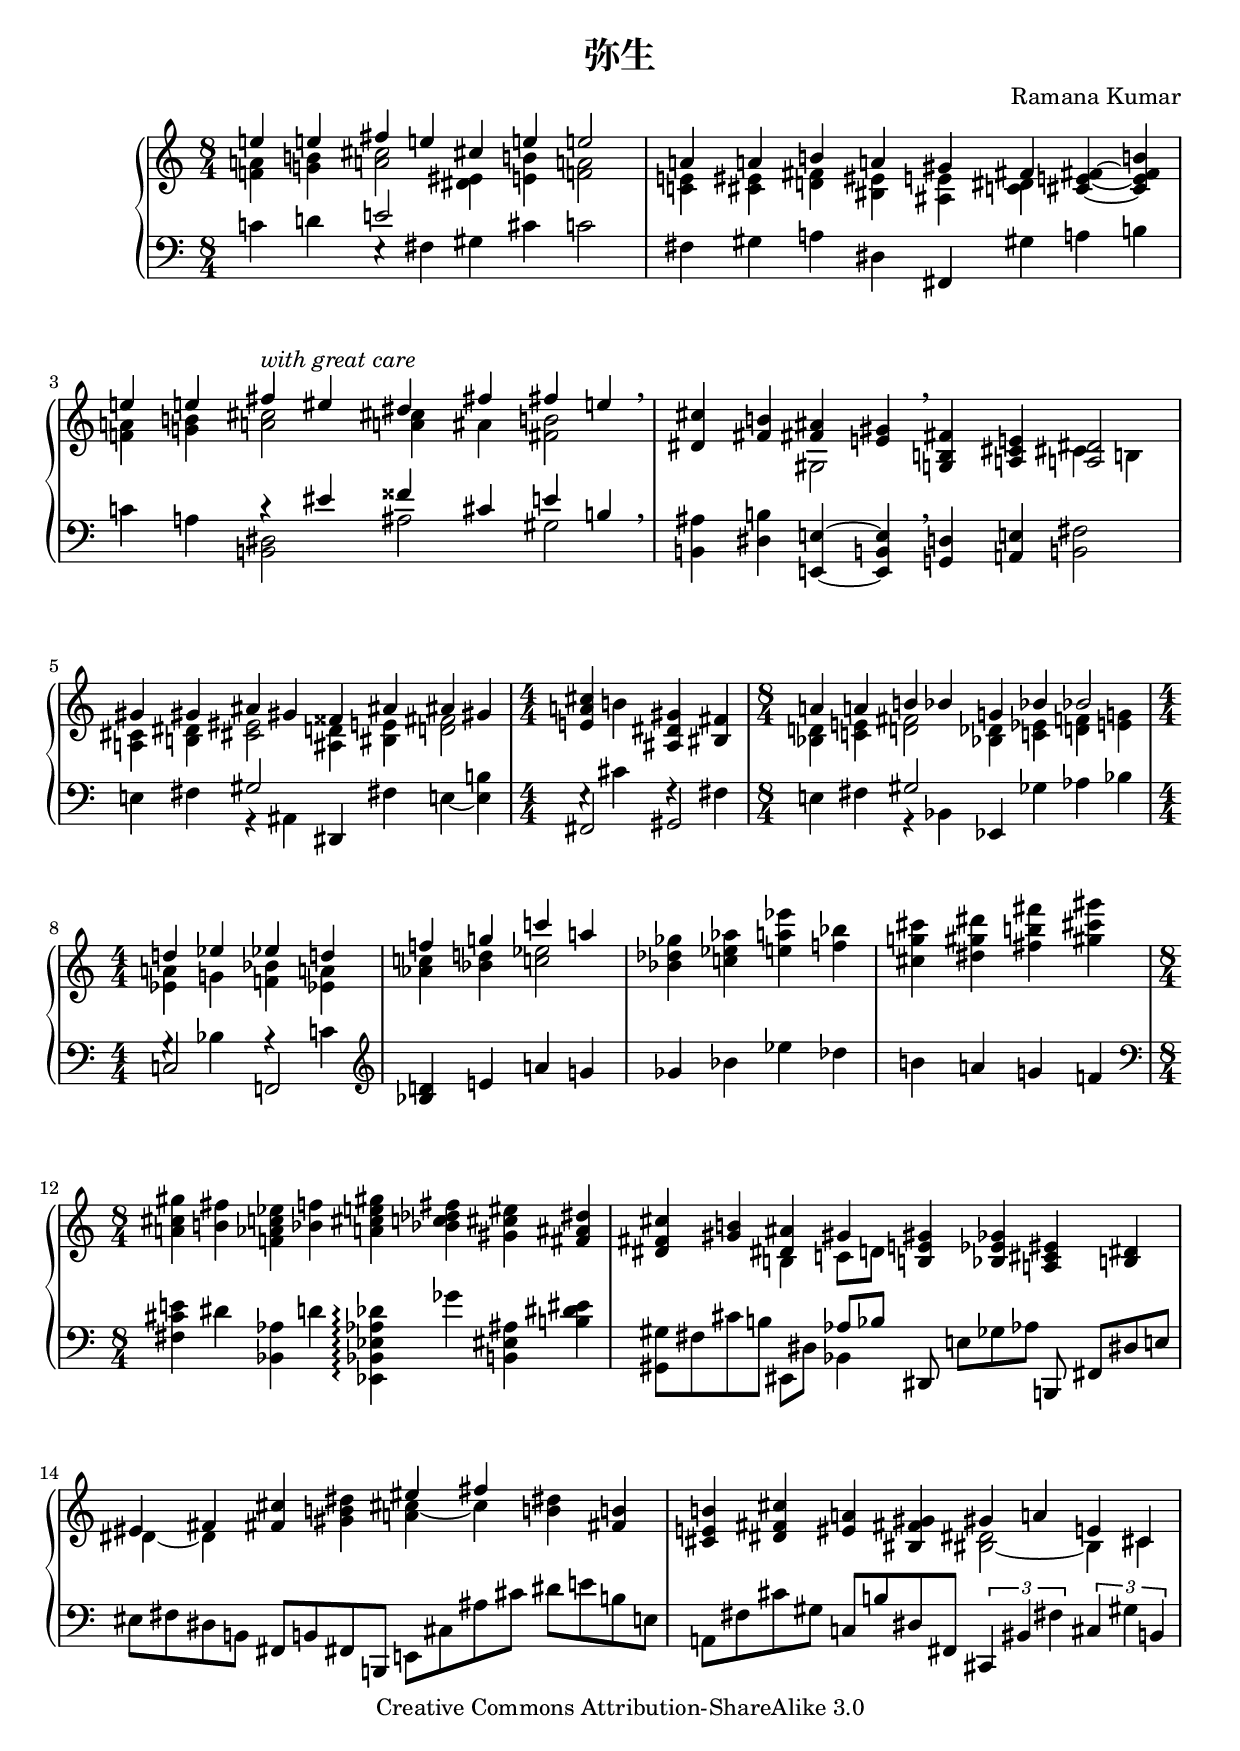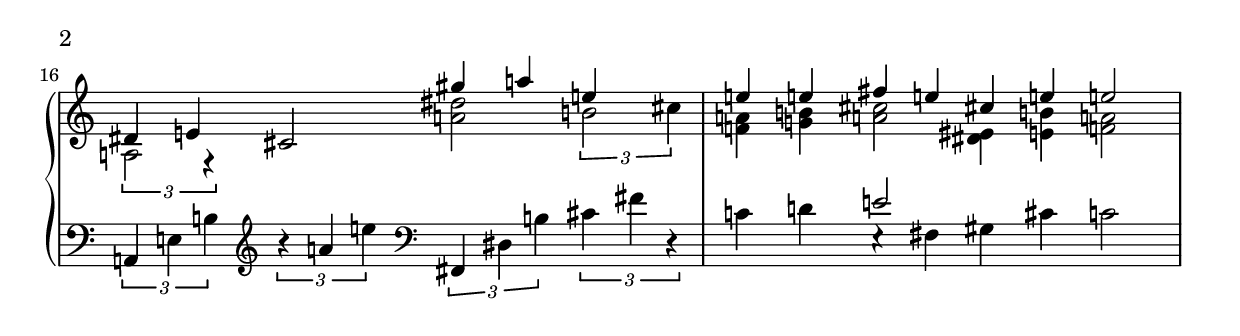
\version "2.15.39"

\header {
  title = "弥生"
  composer = "Ramana Kumar"
  date = "2012"
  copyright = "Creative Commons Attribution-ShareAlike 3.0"
}

#(ly:set-option 'point-and-click #f)

\score {
  \new PianoStaff <<
    \new Staff {
      \accidentalStyle #'PianoStaff "dodecaphonic"
      \override PianoStaff.TimeSignature #'style = #'numbered
      \clef treble
      \time 8/4
        << {e''4 e'' fis'' e'' cis'' e'' e''2}
        \\ {<f' a'>4 <g' b'> <a' cis''>2 <dis' eis'>4  <e' b'> <f' a'>2} >>
      | << {a'4 a' b' a' gis' fis'}
        \\ {<c' e'>4 <cis' eis'> <d' fis'> <bis eis'> <ais e'> <c' dis'> } >>
        <cis' e' fis'>4 ~ <cis' e' fis' b'>
      | << {e''4 e'' fis'' -\markup{\italic "with great care"} eis''
            dis'' fis'' fis'' e''}
        \\ {<f' a'>4 <g' b'> <a' cis''>2
            <a' cis''>4 ais' <fis' b'>2} >> \breathe
      | <dis' cis''>4 <fis' b'>
        << {<fis' ais'>4 <e' gis'>} \\ gis2 >> \breathe
        <g b fis'>4 <a cis' e'> << <a dis'>2 \\ {cis'4 b} >>
      | << {gis'4 gis' ais' gis' fisis' ais' ais' gis'}
        \\ { <a cis'>4 <b dis'> <cis' eis'>2 <ais d'>4 <bis e'> <d' fis'>2 }>>
      | \time 4/4
        <e' a' cis''>4 b' <ais dis' gis'> <bis fis'>
      | \time 8/4
        << {a'4 a' b' bes' g' bes' bes'2}
        \\ { <bes d'>4 <c' e'> <d' fis'>2
             <bes des'>4 <c' ees'> <d' f'> <e' g'>} >>
      | \time 4/4
        << {d''4 ees'' ees'' d''}
        \\ {<ees' a'>4 g' <f' bes'> <ees' a'>} >>
      | << {f''4 g'' c''' a''}
        \\ {<aes' c''>4 <bes' d''> <c'' ees''>2} >>
      | <bes' des'' ges''>4 <c'' ees'' aes''> <e'' a'' ees'''> <f'' bes''>
      | <cis'' g'' cis'''> <dis'' gis'' dis'''>
        <fis'' b'' fis'''> <gis'' cis''' gis'''>
      | \time 8/4
        <a' cis'' gis''> <b' fis''> <f' aes' c'' ees''> <bes' f''>
        <a' cis'' e'' gis''> <bes' c'' des'' fis''>
        <gis' cis'' eis''> <fis' ais' dis''>
      | <dis' fis' cis''> <gis' b'> << { <dis' ais'>  gis' } \\ { b c'8 d' } >>
        <b e' gis'>4 <bes ees' ges'> <a cis' eis'> <b dis'>
      | << { eis' fis' } \\ { dis' ~ dis' } >> <fis' cis''>
        <gis' b' dis''>
        << { eis'' fis'' } \\ { <a' cis''> ~ cis'' } >>
        <b' dis''> <fis' b'>
      | <cis' e' b'> <dis' fis' cis''> <eis' a'> <bis fis' gis'>
        << { gis' a' e' cis' } \\ { <bis dis'>2 ~ bis4 cis' } >>
      | << { dis'4 e' cis'2 } \\ { \times 2/3 { a2 r4 } } >>
        << { gis'' a'' e'' } \\ { <a' dis''>2 \times 2/3 { b'2 cis''4 } } >>
      | << {e''4 e'' fis'' e'' cis'' e'' e''2}
        \\ {<f' a'>4 <g' b'> <a' cis''>2 <dis' eis'>4  <e' b'> <f' a'>2} >>
    }
    \new Staff {
      \clef bass
        c'4 d' << e'2 \\ {e4\rest fis} >> gis cis' c'2
      | fis4 gis a dis fis, gis a b
      | c'4 a << {r4 eis' fisis' cis' e' b} \\ {<b, dis>2 ais gis} >> \breathe
      | <b, ais>4 <dis b> <e, e> ~ <e, b, e> \breathe <g, d>4 <a, e> <b, fis>2
      | e4 fis << gis2 \\ {r4 ais,} >> dis, fis e ~ <e b>
      | << {fis,2 gis,} \\ {e4\rest cis' f\rest fis} >>
      | e4 fis << gis2 \\ {r4 bes,} >> ees, ges aes bes
      | << {c2 f,} \\ {g4\rest bes a\rest c'} >>
      | \clef treble <bes d'>4 e' a' g'
      | ges' bes' ees'' des''
      | b' a' g' f'
      | \clef bass <fis cis' e'>4 dis' <bes, aes> d'
         <ees, bes, ees aes des'>\arpeggio ges' <b, eis ais> <b dis' eis'>
        \set beatStructure = #'(2 2 2 2)
      | <gis, gis>8 fis cis' b << { s4 aes8 bes } \\ { eis, dis bes,4 } >>
        dis,8 e [ ges aes ] b,, fis, [ dis e ]
      | eis fis dis b, fis, b, fis, b,, e, cis ais cis' dis' e' b e
      | a, fis cis' gis c b dis fis,
        \set tupletSpannerDuration = #(ly:make-moment 2 4)
        \times 2/3 { cis,4 bis, fis cis gis b, }
      | \times 2/3 { a, e b \clef treble r a' e'' \clef bass fis, dis b cis' fis' r}
      | c'4 d' << e'2 \\ {e4\rest fis} >> gis cis' c'2
    }
  >>
}
